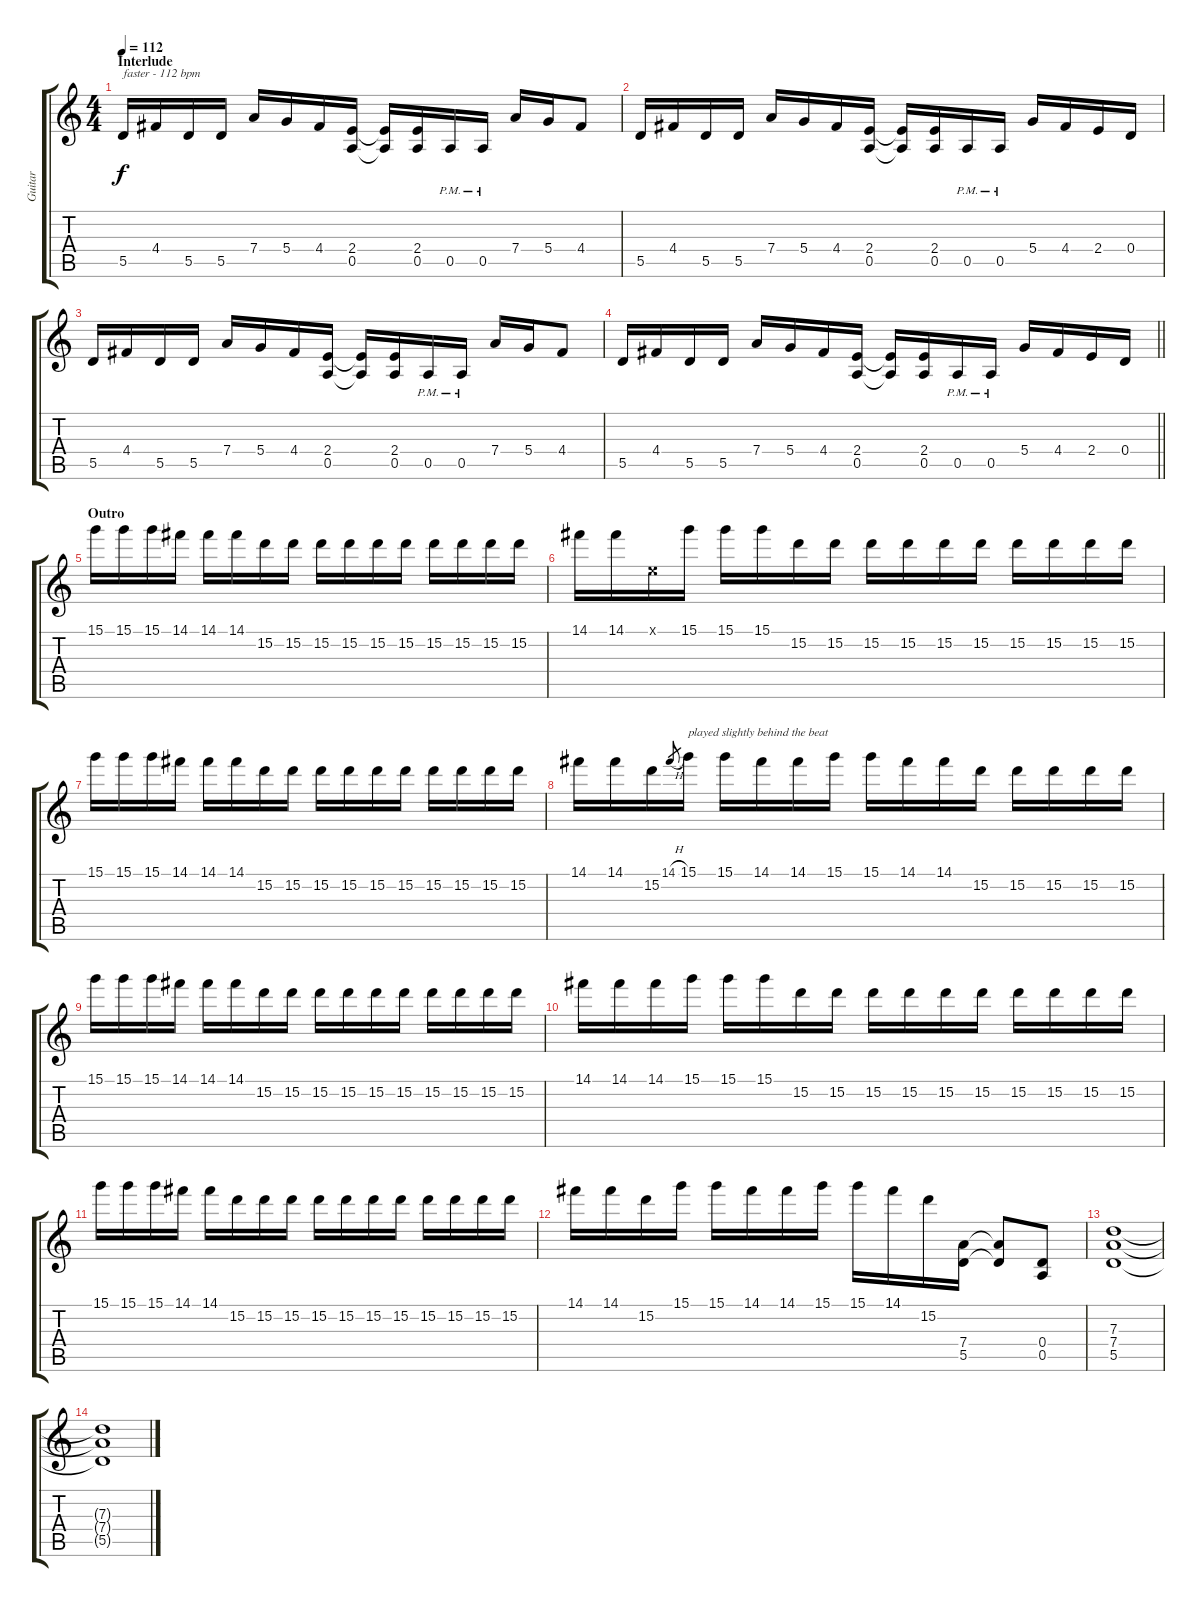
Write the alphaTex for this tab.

\track ("Guitar" "Guitar") {instrument overdrivenguitar}
\staff {score tabs}
\tuning (E4 B3 G3 D3 A2 E2) {hide}
\ts (4 4)
\section ("" "Interlude")
\tempo 112
\clef g2
\ks c
5.5.16{txt "faster - 112 bpm" dy f} 4.4.16 5.5.16 5.5.16 7.4.16 5.4.16 4.4.16 (2.4 0.5).16 (2.4{t} 0.5{t}).16 (2.4 0.5).16 0.5{pm}.16 0.5{pm}.16 7.4.16 5.4.16 4.4.8 |
5.5.16 4.4.16 5.5.16 5.5.16 7.4.16 5.4.16 4.4.16 (2.4 0.5).16 (2.4{t} 0.5{t}).16 (2.4 0.5).16 0.5{pm}.16 0.5{pm}.16 5.4.16 4.4.16 2.4.16 0.4.16 |
5.5.16 4.4.16 5.5.16 5.5.16 7.4.16 5.4.16 4.4.16 (2.4 0.5).16 (2.4{t} 0.5{t}).16 (2.4 0.5).16 0.5{pm}.16 0.5{pm}.16 7.4.16 5.4.16 4.4.8 |
\barLineRight lightlight
5.5.16 4.4.16 5.5.16 5.5.16 7.4.16 5.4.16 4.4.16 (2.4 0.5).16 (2.4{t} 0.5{t}).16 (2.4 0.5).16 0.5{pm}.16 0.5{pm}.16 5.4.16 4.4.16 2.4.16 0.4.16 |
\section ("" "Outro")
15.1.16 15.1.16 15.1.16 14.1.16 14.1.16 14.1.16 15.2.16 15.2.16 15.2.16 15.2.16 15.2.16 15.2.16 15.2.16 15.2.16 15.2.16 15.2.16 |
14.1.16 14.1.16 0.1{x}.16 15.1.16 15.1.16 15.1.16 15.2.16 15.2.16 15.2.16 15.2.16 15.2.16 15.2.16 15.2.16 15.2.16 15.2.16 15.2.16 |
15.1.16 15.1.16 15.1.16 14.1.16 14.1.16 14.1.16 15.2.16 15.2.16 15.2.16 15.2.16 15.2.16 15.2.16 15.2.16 15.2.16 15.2.16 15.2.16 |
14.1.16 14.1.16 15.2.16 14.1{h}.8{gr} 15.1.16{txt "played slightly behind the beat"} 15.1.16 14.1.16 14.1.16 15.1.16 15.1.16 14.1.16 14.1.16 15.2.16 15.2.16 15.2.16 15.2.16 15.2.16 |
15.1.16 15.1.16 15.1.16 14.1.16 14.1.16 14.1.16 15.2.16 15.2.16 15.2.16 15.2.16 15.2.16 15.2.16 15.2.16 15.2.16 15.2.16 15.2.16 |
14.1.16 14.1.16 14.1.16 15.1.16 15.1.16 15.1.16 15.2.16 15.2.16 15.2.16 15.2.16 15.2.16 15.2.16 15.2.16 15.2.16 15.2.16 15.2.16 |
15.1.16 15.1.16 15.1.16 14.1.16 14.1.16 15.2.16 15.2.16 15.2.16 15.2.16 15.2.16 15.2.16 15.2.16 15.2.16 15.2.16 15.2.16 15.2.16 |
14.1.16 14.1.16 15.2.16 15.1.16 15.1.16 14.1.16 14.1.16 15.1.16 15.1.16 14.1.16 15.2.16 (7.4 5.5).16 (7.4{t} 5.5{t}).8 (0.4 0.5).8 |
(7.3 7.4 5.5).1 |
(7.3{t} 7.4{t} 5.5{t}).1
